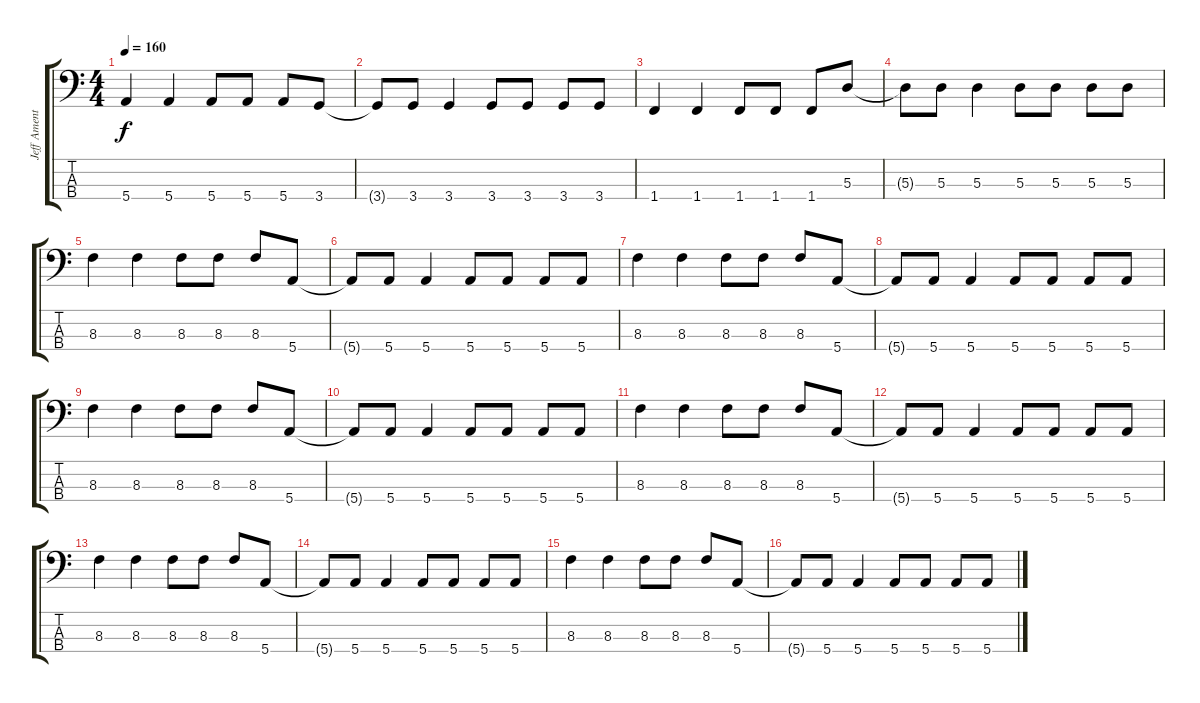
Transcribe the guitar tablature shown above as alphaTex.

\track ("Jeff Ament" "Jeff Ament") {instrument electricbassfinger}
\staff {score tabs}
\tuning (G2 D2 A1 E1) {hide}
\ts (4 4)
\tempo 160
\clef f4
\ks c
5.4.4{dy f} 5.4.4 5.4.8 5.4.8 5.4.8 3.4.8 |
3.4{t}.8 3.4.8 3.4.4 3.4.8 3.4.8 3.4.8 3.4.8 |
1.4.4 1.4.4 1.4.8 1.4.8 1.4.8 5.3.8 |
5.3{t}.8 5.3.8 5.3.4 5.3.8 5.3.8 5.3.8 5.3.8 |
8.3.4 8.3.4 8.3.8 8.3.8 8.3.8 5.4.8 |
5.4{t}.8 5.4.8 5.4.4 5.4.8 5.4.8 5.4.8 5.4.8 |
8.3.4 8.3.4 8.3.8 8.3.8 8.3.8 5.4.8 |
5.4{t}.8 5.4.8 5.4.4 5.4.8 5.4.8 5.4.8 5.4.8 |
8.3.4 8.3.4 8.3.8 8.3.8 8.3.8 5.4.8 |
5.4{t}.8 5.4.8 5.4.4 5.4.8 5.4.8 5.4.8 5.4.8 |
8.3.4 8.3.4 8.3.8 8.3.8 8.3.8 5.4.8 |
5.4{t}.8 5.4.8 5.4.4 5.4.8 5.4.8 5.4.8 5.4.8 |
8.3.4 8.3.4 8.3.8 8.3.8 8.3.8 5.4.8 |
5.4{t}.8 5.4.8 5.4.4 5.4.8 5.4.8 5.4.8 5.4.8 |
8.3.4 8.3.4 8.3.8 8.3.8 8.3.8 5.4.8 |
5.4{t}.8 5.4.8 5.4.4 5.4.8 5.4.8 5.4.8 5.4.8
